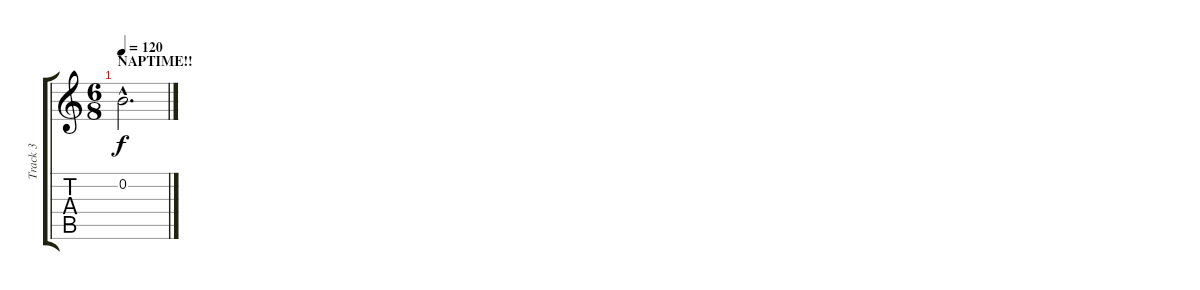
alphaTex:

\track ("Track 3" "Track 3") {instrument acousticguitarsteel}
\staff {score tabs}
\tuning (E4 B3 G3 D3 A2 E2) {hide}
\ts (6 8)
\section ("" "NAPTIME!! ")
\tempo 120
\clef g2
\ks c
0.2{hac}.2{d dy f}
